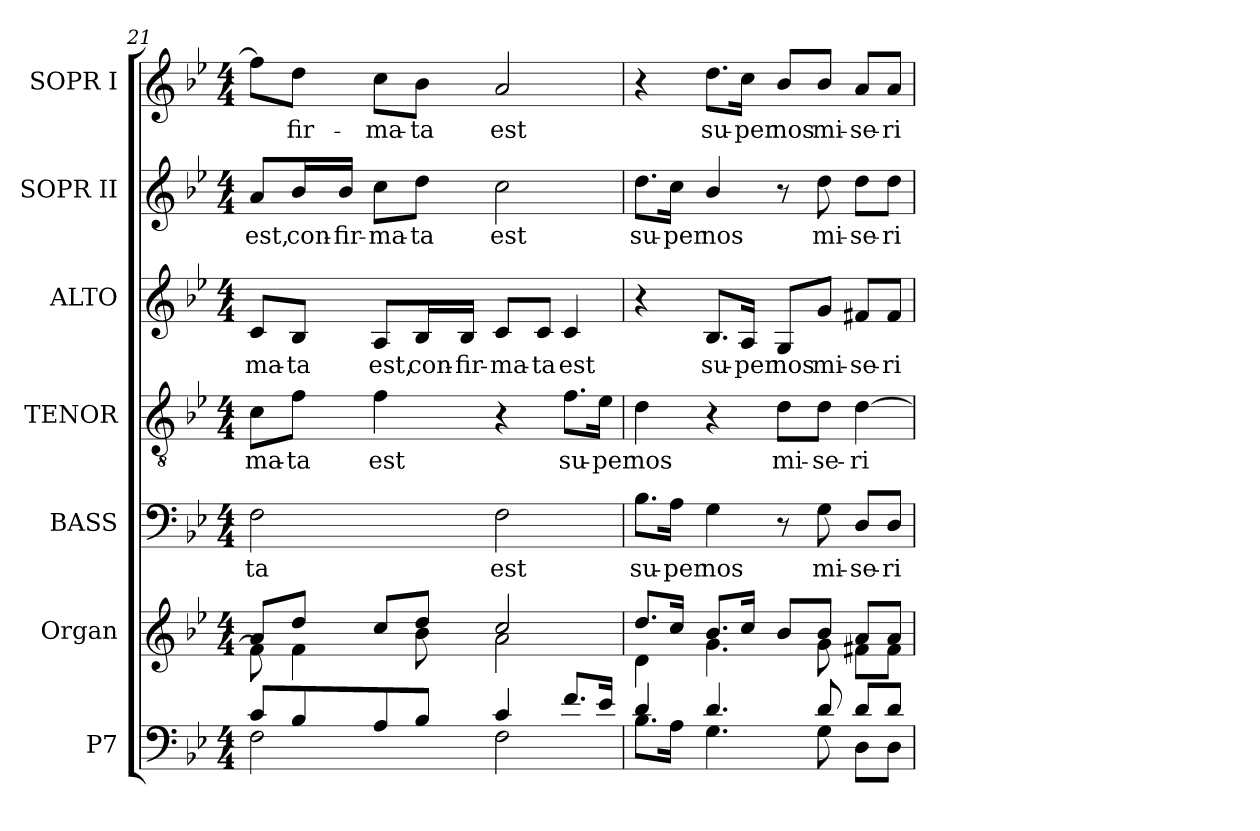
**kern	**kern	**kern	**text	**kern	**text	**kern	**text	**kern	**text	**kern	**text
*part7	*part6	*part5	*part5	*part4	*part4	*part3	*part3	*part2	*part2	*part1	*part1
*staff7	*staff6	*staff5	*staff5	*staff4	*staff4	*staff3	*staff3	*staff2	*staff2	*staff1	*staff1
*I"P7	*I"Organ	*I"BASS	*	*I"TENOR	*	*I"ALTO	*	*I"SOPR  II	*	*I"SOPR  I	*
*	*	*I'B.	*	*I'T.	*	*I'A.	*	*I'S.	*	*I'S.	*
*clefF4	*clefG2	*clefF4	*	*clefGv2	*	*clefG2	*	*clefG2	*	*clefG2	*
*	*	*	*	*ITrd7c12	*	*	*	*	*	*	*
*k[b-e-]	*k[b-e-]	*k[b-e-]	*	*k[b-e-]	*	*k[b-e-]	*	*k[b-e-]	*	*k[b-e-]	*
*B-:	*B-:	*B-:	*	*B-:	*	*B-:	*	*B-:	*	*B-:	*
*M4/4	*M4/4	*M4/4	*	*M4/4	*	*M4/4	*	*M4/4	*	*M4/4	*
=21	=21	=21	=21	=21	=21	=21	=21	=21	=21	=21	=21
*^	*^	*	*	*	*	*	*	*	*	*	*
!	!	!	!	!	!LO:LY:b:color=#000000	!	!	!	!	!	!	!	!
!	!	!	!	!	!	!	!LO:LY:b:color=#000000	!	!	!	!	!	!
!	!	!	!	!	!	!	!	!	!LO:LY:b:color=#000000	!	!	!	!
!	!	!	!	!	!	!	!	!	!	!	!LO:LY:b:color=#000000	!	!
8ci/L	2Fi\	8ai/L	8fi\]	2Fi\	-ta	8Ci\L	-ma-	8ci/L	-ma-	8ai/L	est,	8ffi\L]	.
!	!	!	!	!	!	!	!LO:LY:b:color=#000000	!	!	!	!	!	!
!	!	!	!	!	!	!	!	!	!LO:LY:b:color=#000000	!	!	!	!
!	!	!	!	!	!	!	!	!	!	!	!LO:LY:b:color=#000000	!	!
!	!	!	!	!	!	!	!	!	!	!	!	!	!LO:LY:b:color=#000000
8B-i/	.	8ddi/J	4fi\	.	.	8Fi\J	-ta	8B-i/J	-ta	16b-i/L	con-	8ddi\J	-fir-
!	!	!	!	!	!	!	!	!	!	!	!LO:LY:b:color=#000000	!	!
.	.	.	.	.	.	.	.	.	.	16b-i/JJ	-fir-	.	.
!	!	!	!	!	!	!	!LO:LY:b:color=#000000	!	!	!	!	!	!
!	!	!	!	!	!	!	!	!	!LO:LY:b:color=#000000	!	!	!	!
!	!	!	!	!	!	!	!	!	!	!	!LO:LY:b:color=#000000	!	!
!	!	!	!	!	!	!	!	!	!	!	!	!	!LO:LY:b:color=#000000
8Ai/	.	8cci/L	.	.	.	4Fi\	est	8Ai/L	est,	8cci\L	-ma-	8cci\L	-ma-
!	!	!	!	!	!	!	!	!	!LO:LY:b:color=#000000	!	!	!	!
!	!	!	!	!	!	!	!	!	!	!	!LO:LY:b:color=#000000	!	!
!	!	!	!	!	!	!	!	!	!	!	!	!	!LO:LY:b:color=#000000
8B-i/J	.	8ddi/J	8b-i\	.	.	.	.	16B-i/L	con-	8ddi\J	-ta	8b-i\J	-ta
!	!	!	!	!	!	!	!	!	!LO:LY:b:color=#000000	!	!	!	!
.	.	.	.	.	.	.	.	16B-i/JJ	-fir-	.	.	.	.
!	!	!	!	!	!LO:LY:b:color=#000000	!	!	!	!	!	!	!	!
!	!	!	!	!	!	!	!	!	!LO:LY:b:color=#000000	!	!	!	!
!	!	!	!	!	!	!	!	!	!	!	!LO:LY:b:color=#000000	!	!
!	!	!	!	!	!	!	!	!	!	!	!	!	!LO:LY:b:color=#000000
4ci/	2Fi\	2cci/	2ai\	2Fi\	est	4r	.	8ci/L	-ma-	2cci\	est	2ai/	est
!	!	!	!	!	!	!	!	!	!LO:LY:b:color=#000000	!	!	!	!
.	.	.	.	.	.	.	.	8ci/J	-ta	.	.	.	.
!	!	!	!	!	!	!	!LO:LY:b:color=#000000	!	!	!	!	!	!
!	!	!	!	!	!	!	!	!	!LO:LY:b:color=#000000	!	!	!	!
8.fi/L	.	.	.	.	.	8.Fi\L	su-	4ci/	est	.	.	.	.
!	!	!	!	!	!	!	!LO:LY:b:color=#000000	!	!	!	!	!	!
16e-i/Jk	.	.	.	.	.	16E-i\Jk	-per	.	.	.	.	.	.
!!LO:LB:g=z
=22	=22	=22	=22	=22	=22	=22	=22	=22	=22	=22	=22	=22	=22
!	!	!	!	!	!LO:LY:b:color=#000000	!	!	!	!	!	!	!	!
!	!	!	!	!	!	!	!LO:LY:b:color=#000000	!	!	!	!	!	!
!	!	!	!	!	!	!	!	!	!	!	!LO:LY:b:color=#000000	!	!
4di/	8.B-i\L	8.ddi/L	4di\	8.B-i\L	su-	4Di\	nos	4r	.	8.ddi\L	su-	4r	.
!	!	!	!	!	!LO:LY:b:color=#000000	!	!	!	!	!	!	!	!
!	!	!	!	!	!	!	!	!	!	!	!LO:LY:b:color=#000000	!	!
.	16Ai\Jk	16cci/Jk	.	16Ai\Jk	-per	.	.	.	.	16cci\Jk	-per	.	.
!	!	!	!	!	!LO:LY:b:color=#000000	!	!	!	!	!	!	!	!
!	!	!	!	!	!	!	!	!	!LO:LY:b:color=#000000	!	!	!	!
!	!	!	!	!	!	!	!	!	!	!	!LO:LY:b:color=#000000	!	!
!	!	!	!	!	!	!	!	!	!	!	!	!	!LO:LY:b:color=#000000
4.di/	4.Gi\	8.b-i/L	4.gi\	4Gi\	nos	4r	.	8.B-i/L	su-	4b-i/	nos	8.ddi\L	su-
!	!	!	!	!	!	!	!	!	!LO:LY:b:color=#000000	!	!	!	!
!	!	!	!	!	!	!	!	!	!	!	!	!	!LO:LY:b:color=#000000
.	.	16cci/Jk	.	.	.	.	.	16Ai/Jk	-per	.	.	16cci\Jk	-per
!	!	!	!	!	!	!	!LO:LY:b:color=#000000	!	!	!	!	!	!
!	!	!	!	!	!	!	!	!	!LO:LY:b:color=#000000	!	!	!	!
!	!	!	!	!	!	!	!	!	!	!	!	!	!LO:LY:b:color=#000000
.	.	8b-i/L	.	8r	.	8Di\L	mi-	8Gi/L	nos	8r	.	8b-i/L	nos
!	!	!	!	!	!LO:LY:b:color=#000000	!	!	!	!	!	!	!	!
!	!	!	!	!	!	!	!LO:LY:b:color=#000000	!	!	!	!	!	!
!	!	!	!	!	!	!	!	!	!LO:LY:b:color=#000000	!	!	!	!
!	!	!	!	!	!	!	!	!	!	!	!LO:LY:b:color=#000000	!	!
!	!	!	!	!	!	!	!	!	!	!	!	!	!LO:LY:b:color=#000000
8di/	8Gi\	8b-i/J	8gi\	8Gi\	mi-	8Di\J	-se-	8gi/J	mi-	8ddi\	mi-	8b-i/J	mi-
!	!	!	!	!	!LO:LY:b:color=#000000	!	!	!	!	!	!	!	!
!	!	!	!	!	!	!	!LO:LY:b:color=#000000	!	!	!	!	!	!
!	!	!	!	!	!	!	!	!	!LO:LY:b:color=#000000	!	!	!	!
!	!	!	!	!	!	!	!	!	!	!	!LO:LY:b:color=#000000	!	!
!	!	!	!	!	!	!	!	!	!	!	!	!	!LO:LY:b:color=#000000
8di/L	8Di\L	8ai/L	8f#Xi\L	8Di/L	-se-	[4Di\	-ri-	8f#Xi/L	-se-	8ddi\L	-se-	8ai/L	-se-
!	!	!	!	!	!LO:LY:b:color=#000000	!	!	!	!	!	!	!	!
!	!	!	!	!	!	!	!	!	!LO:LY:b:color=#000000	!	!	!	!
!	!	!	!	!	!	!	!	!	!	!	!LO:LY:b:color=#000000	!	!
!	!	!	!	!	!	!	!	!	!	!	!	!	!LO:LY:b:color=#000000
8di/J	8Di\J	8ai/J	8f#i\J	8Di/J	-ri-	.	.	8f#i/J	-ri-	8ddi\J	-ri-	8ai/J	-ri-
*v	*v	*	*	*	*	*	*	*	*	*	*	*	*
*	*v	*v	*	*	*	*	*	*	*	*	*	*
=	=	=	=	=	=	=	=	=	=	=	=
*-	*-	*-	*-	*-	*-	*-	*-	*-	*-	*-	*-
